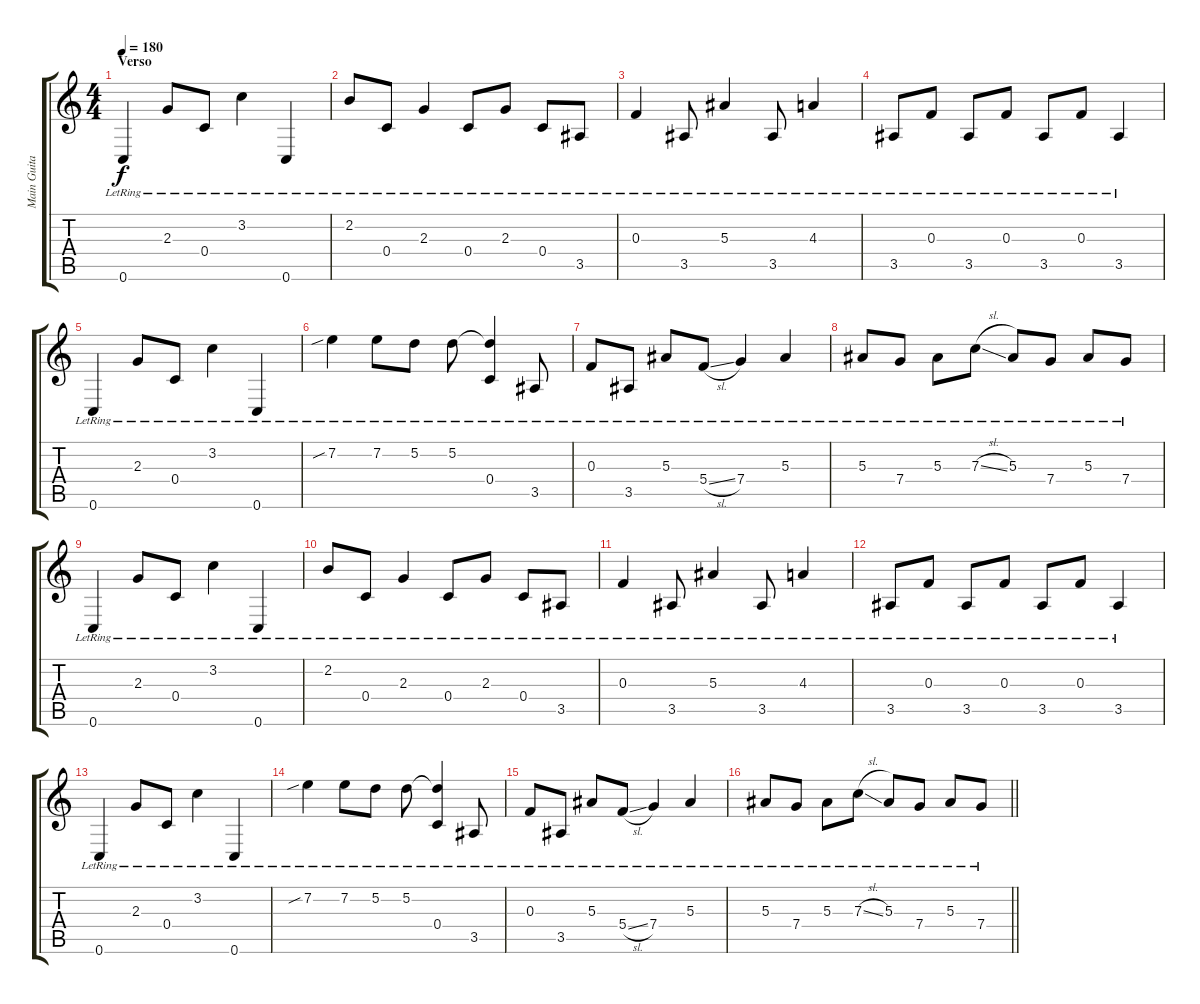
\track ("Main Guitar" "Main Guita") {instrument distortionguitar}
\staff {score tabs}
\tuning (D4 A3 F3 C3 G2 C2) {hide}
\ts (4 4)
\section ("" "Verso")
\tempo 180
\clef g2
\ks c
0.6{lr}.4{dy f instrument electricguitarclean} 2.3{lr}.8 0.4{lr}.8 3.2{lr}.4 0.6{lr}.4 |
2.2{lr}.8 0.4{lr}.8 2.3{lr}.4 0.4{lr}.8 2.3{lr}.8 0.4{lr}.8 3.5{lr}.8 |
0.3{lr}.4 3.5{lr}.8 5.3{lr}.4 3.5{lr}.8 4.3{lr}.4 |
3.5{lr}.8 0.3{lr}.8 3.5{lr}.8 0.3{lr}.8 3.5{lr}.8 0.3{lr}.8 3.5{lr}.4 |
0.6{lr}.4 2.3{lr}.8 0.4{lr}.8 3.2{lr}.4 0.6{lr}.4 |
7.2{sib lr}.4 7.2{lr}.8 5.2{lr}.8 5.2{lr}.8 (5.2{t} 0.4{lr}).4 3.5{lr}.8 |
0.3{lr}.8 3.5{lr}.8 5.3{lr}.8 5.4{sl lr}.8 7.4{lr}.4 5.3{lr}.4 |
5.3{lr}.8 7.4{lr}.8 5.3{lr}.8 7.3{sl lr}.8 5.3{lr}.8 7.4{lr}.8 5.3{lr}.8 7.4{lr}.8 |
0.6{lr}.4 2.3{lr}.8 0.4{lr}.8 3.2{lr}.4 0.6{lr}.4 |
2.2{lr}.8 0.4{lr}.8 2.3{lr}.4 0.4{lr}.8 2.3{lr}.8 0.4{lr}.8 3.5{lr}.8 |
0.3{lr}.4 3.5{lr}.8 5.3{lr}.4 3.5{lr}.8 4.3{lr}.4 |
3.5{lr}.8 0.3{lr}.8 3.5{lr}.8 0.3{lr}.8 3.5{lr}.8 0.3{lr}.8 3.5{lr}.4 |
0.6{lr}.4 2.3{lr}.8 0.4{lr}.8 3.2{lr}.4 0.6{lr}.4 |
7.2{sib lr}.4 7.2{lr}.8 5.2{lr}.8 5.2{lr}.8 (5.2{t} 0.4{lr}).4 3.5{lr}.8 |
0.3{lr}.8 3.5{lr}.8 5.3{lr}.8 5.4{sl lr}.8 7.4{lr}.4 5.3{lr}.4 |
\barLineRight lightlight
5.3{lr}.8 7.4{lr}.8 5.3{lr}.8 7.3{sl lr}.8 5.3{lr}.8 7.4{lr}.8 5.3{lr}.8 7.4{lr}.8
